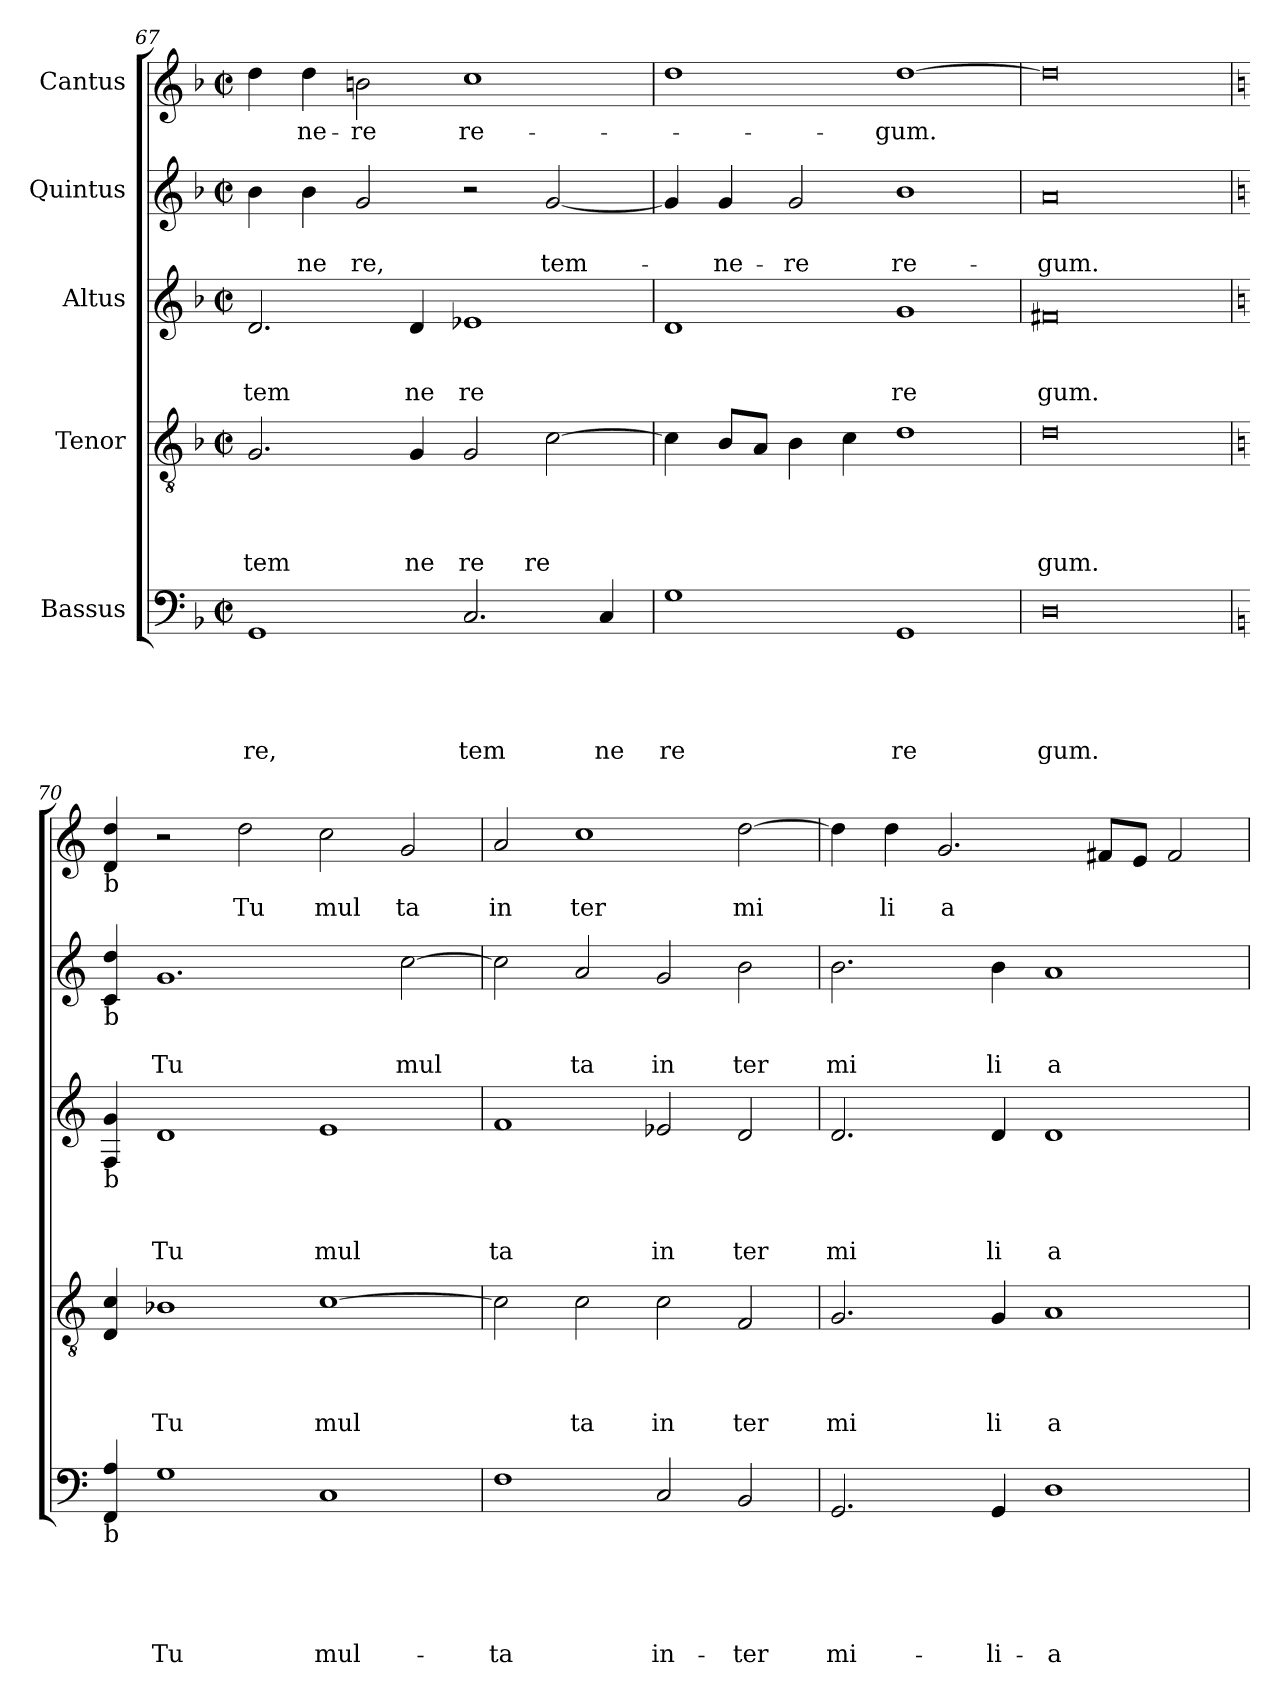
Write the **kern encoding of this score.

**kern	**text	**text	**text	**text	**text	**kern	**text	**text	**text	**text	**kern	**text	**text	**text	**kern	**text	**text	**kern	**text
*part5	*part5	*part5	*part5	*part5	*part5	*part4	*part4	*part4	*part4	*part4	*part3	*part3	*part3	*part3	*part2	*part2	*part2	*part1	*part1
*staff5	*staff5	*staff5	*staff5	*staff5	*staff5	*staff4	*staff4	*staff4	*staff4	*staff4	*staff3	*staff3	*staff3	*staff3	*staff2	*staff2	*staff2	*staff1	*staff1
*I"Bassus	*	*	*	*	*	*I"Tenor	*	*	*	*	*I"Altus	*	*	*	*I"Quintus	*	*	*I"Cantus	*
*clefF4	*	*	*	*	*	*clefGv2	*	*	*	*	*clefG2	*	*	*	*clefG2	*	*	*clefG2	*
*k[b-]	*	*	*	*	*	*k[b-]	*	*	*	*	*k[b-]	*	*	*	*k[b-]	*	*	*k[b-]	*
*F:	*	*	*	*	*	*F:	*	*	*	*	*F:	*	*	*	*F:	*	*	*F:	*
*M2/2	*	*	*	*	*	*M2/2	*	*	*	*	*M2/2	*	*	*	*M2/2	*	*	*M2/2	*
*met(c|)	*	*	*	*	*	*met(c|)	*	*	*	*	*met(c|)	*	*	*	*met(c|)	*	*	*met(c|)	*
=67	=67	=67	=67	=67	=67	=67	=67	=67	=67	=67	=67	=67	=67	=67	=67	=67	=67	=67	=67
!	!	!	!	!	!LO:LY:b	!	!	!	!	!LO:LY:b	!	!	!	!LO:LY:b	!	!	!	!	!
1GG	.	.	.	.	re,	2.G/	.	.	.	tem	2.d/	.	.	tem	4b-\	.	.	4dd\	.
!	!	!	!	!	!	!	!	!	!	!	!	!	!	!	!	!	!LO:LY:b	!	!LO:LY:b
.	.	.	.	.	.	.	.	.	.	.	.	.	.	.	4b-\	.	-ne	4dd\	-ne-
!	!	!	!	!	!	!	!	!	!	!	!	!	!	!	!	!	!LO:LY:b	!	!LO:LY:b
.	.	.	.	.	.	.	.	.	.	.	.	.	.	.	2g/	.	re,	2bn\	-re
!	!	!	!	!	!	!	!	!	!	!LO:LY:b	!	!	!	!LO:LY:b	!	!	!	!	!
.	.	.	.	.	.	4G/	.	.	.	ne	4d/	.	.	ne	.	.	.	.	.
!	!	!	!	!	!LO:LY:b	!	!	!	!	!LO:LY:b	!	!	!	!LO:LY:b	!	!	!	!	!LO:LY:b
2.C/	.	.	.	.	tem	2G/	.	.	.	re	1e-X	.	.	re	2r	.	.	1cc	re-
!	!	!	!	!	!	!	!	!	!	!LO:LY:b	!	!	!	!	!	!	!LO:LY:b	!	!
.	.	.	.	.	.	[>2c\	.	.	.	re	.	.	.	.	[<2g/	.	tem-	.	.
!	!	!	!	!	!LO:LY:b	!	!	!	!	!	!	!	!	!	!	!	!	!	!
4C/	.	.	.	.	ne	.	.	.	.	.	.	.	.	.	.	.	.	.	.
=68	=68	=68	=68	=68	=68	=68	=68	=68	=68	=68	=68	=68	=68	=68	=68	=68	=68	=68	=68
!	!	!	!	!	!LO:LY:b	!	!	!	!	!	!	!	!	!	!	!	!	!	!
1G	.	.	.	.	re	4c\]	.	.	.	.	1d	.	.	.	4g/]	.	.	1dd	.
!	!	!	!	!	!	!	!	!	!	!	!	!	!	!	!	!	!LO:LY:b	!	!
.	.	.	.	.	.	8B-/L	.	.	.	.	.	.	.	.	4g/	.	-ne-	.	.
.	.	.	.	.	.	8A/J	.	.	.	.	.	.	.	.	.	.	.	.	.
!	!	!	!	!	!	!	!	!	!	!	!	!	!	!	!	!	!LO:LY:b	!	!
.	.	.	.	.	.	4B-\	.	.	.	.	.	.	.	.	2g/	.	-re	.	.
.	.	.	.	.	.	4c\	.	.	.	.	.	.	.	.	.	.	.	.	.
!	!	!	!	!	!LO:LY:b	!	!	!	!	!	!	!	!	!LO:LY:b	!	!	!LO:LY:b	!	!LO:LY:b
1GG	.	.	.	.	re	1d	.	.	.	.	1g	.	.	re	1b-	.	re-	[>1dd	-gum.
=69	=69	=69	=69	=69	=69	=69	=69	=69	=69	=69	=69	=69	=69	=69	=69	=69	=69	=69	=69
!	!	!	!	!	!LO:LY:b	!	!	!	!	!LO:LY:b	!	!	!	!LO:LY:b	!	!	!LO:LY:b	!	!
0D	.	.	.	.	gum.	0d	.	.	.	gum.	0f#X	.	.	gum.	0a	.	-gum.	0dd]	.
!!LO:PB:g=z
=70!	=70!	=70!	=70!	=70!	=70!	=70!	=70!	=70!	=70!	=70!	=70!	=70!	=70!	=70!	=70!	=70!	=70!	=70!	=70!
*k[]	*	*	*	*	*	*k[]	*	*	*	*	*k[]	*	*	*	*k[]	*	*	*k[]	*
*C:	*	*	*	*	*	*C:	*	*	*	*	*C:	*	*	*	*C:	*	*	*C:	*
!	!	!	!	!	!	!	!	!	!	!	!	!	!	!	!	!	!	!LO:TX:b:t=b	!
!	!	!	!	!	!	!	!	!	!	!	!	!	!	!	!LO:TX:b:t=b	!	!	!	!
!	!	!	!	!	!	!	!	!	!	!	!LO:TX:b:t=b	!	!	!	!	!	!	!	!
!LO:TX:b:t=b	!	!	!	!	!	!	!	!	!	!	!	!	!	!	!	!	!	!	!
4FF/ 4A/	.	.	.	.	.	4D/ 4c/	.	.	.	.	4F/ 4g/	.	.	.	4c/ 4dd/	.	.	4d/ 4dd/	.
!	!	!	!	!	!LO:LY:b	!	!	!	!	!LO:LY:b	!	!	!	!LO:LY:b	!	!	!LO:LY:b	!	!
1G	.	.	.	.	Tu	1B-X	.	.	.	Tu	1d	.	.	Tu	1.g	.	Tu	2r	.
!	!	!	!	!	!	!	!	!	!	!	!	!	!	!	!	!	!	!	!LO:LY:b
.	.	.	.	.	.	.	.	.	.	.	.	.	.	.	.	.	.	2dd\	Tu
!	!	!	!	!	!LO:LY:b	!	!	!	!	!LO:LY:b	!	!	!	!LO:LY:b	!	!	!	!	!LO:LY:b
1C	.	.	.	.	mul-	[>1c	.	.	.	mul	1e	.	.	mul	.	.	.	2cc\	mul
!	!	!	!	!	!	!	!	!	!	!	!	!	!	!	!	!	!LO:LY:b	!	!LO:LY:b
.	.	.	.	.	.	.	.	.	.	.	.	.	.	.	[>2cc\	.	mul	2g/	ta
=71	=71	=71	=71	=71	=71	=71	=71	=71	=71	=71	=71	=71	=71	=71	=71	=71	=71	=71	=71
!	!	!	!	!	!LO:LY:b	!	!	!	!	!	!	!	!	!LO:LY:b	!	!	!	!	!LO:LY:b
1F	.	.	.	.	-ta	2c\]	.	.	.	.	1f	.	.	ta	2cc\]	.	.	2a/	in
!	!	!	!	!	!	!	!	!	!	!LO:LY:b	!	!	!	!	!	!	!LO:LY:b	!	!LO:LY:b
.	.	.	.	.	.	2c\	.	.	.	ta	.	.	.	.	2a/	.	ta	1cc	ter
!	!	!	!	!	!LO:LY:b	!	!	!	!	!LO:LY:b	!	!	!	!LO:LY:b	!	!	!LO:LY:b	!	!
2C/	.	.	.	.	in-	2c\	.	.	.	in	2e-X/	.	.	in	2g/	.	in	.	.
!	!	!	!	!	!LO:LY:b	!	!	!	!	!LO:LY:b	!	!	!	!LO:LY:b	!	!	!LO:LY:b	!	!LO:LY:b
2BB/	.	.	.	.	-ter	2F/	.	.	.	ter	2d/	.	.	ter	2b\	.	ter	[>2dd\	mi
=72	=72	=72	=72	=72	=72	=72	=72	=72	=72	=72	=72	=72	=72	=72	=72	=72	=72	=72	=72
!	!	!	!	!	!LO:LY:b	!	!	!	!	!LO:LY:b	!	!	!	!LO:LY:b	!	!	!LO:LY:b	!	!
2.GG/	.	.	.	.	mi-	2.G/	.	.	.	mi	2.d/	.	.	mi	2.b\	.	mi	4dd\]	.
!	!	!	!	!	!	!	!	!	!	!	!	!	!	!	!	!	!	!	!LO:LY:b
.	.	.	.	.	.	.	.	.	.	.	.	.	.	.	.	.	.	4dd\	li
!	!	!	!	!	!	!	!	!	!	!	!	!	!	!	!	!	!	!	!LO:LY:b
.	.	.	.	.	.	.	.	.	.	.	.	.	.	.	.	.	.	2.g/	a
!	!	!	!	!	!LO:LY:b	!	!	!	!	!LO:LY:b	!	!	!	!LO:LY:b	!	!	!LO:LY:b	!	!
4GG/	.	.	.	.	-li-	4G/	.	.	.	li	4d/	.	.	li	4b\	.	li	.	.
!	!	!	!	!	!LO:LY:b	!	!	!	!	!LO:LY:b	!	!	!	!LO:LY:b	!	!	!LO:LY:b	!	!
1D	.	.	.	.	-a	1A	.	.	.	a	1d	.	.	a	1a	.	a	.	.
.	.	.	.	.	.	.	.	.	.	.	.	.	.	.	.	.	.	8f#/L	.
.	.	.	.	.	.	.	.	.	.	.	.	.	.	.	.	.	.	8e/J	.
.	.	.	.	.	.	.	.	.	.	.	.	.	.	.	.	.	.	2f#/	.
=	=	=	=	=	=	=	=	=	=	=	=	=	=	=	=	=	=	=	=
*-	*-	*-	*-	*-	*-	*-	*-	*-	*-	*-	*-	*-	*-	*-	*-	*-	*-	*-	*-
